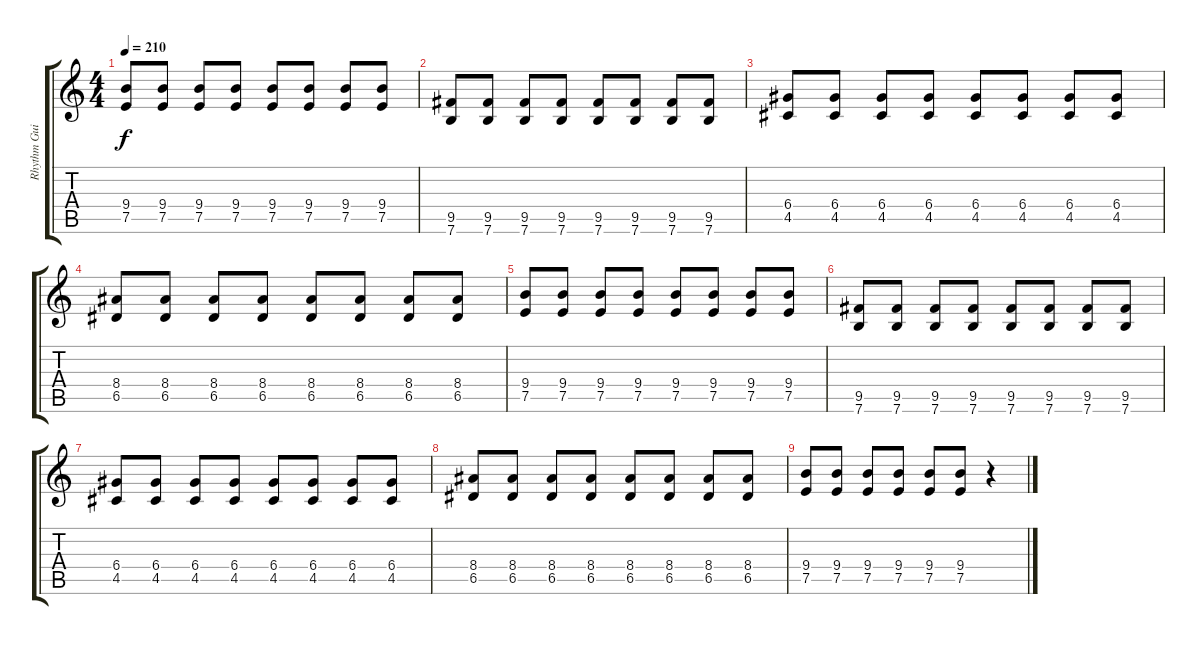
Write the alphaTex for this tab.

\track ("Rhythm Guitar (Art)" "Rhythm Gui") {instrument distortionguitar}
\staff {score tabs}
\tuning (E4 B3 G3 D3 A2 E2) {hide}
\ts (4 4)
\tempo 210
\clef g2
\ks c
(9.4 7.5).8{dy f} (9.4 7.5).8 (9.4 7.5).8 (9.4 7.5).8 (9.4 7.5).8 (9.4 7.5).8 (9.4 7.5).8 (9.4 7.5).8 |
(9.5 7.6).8 (9.5 7.6).8 (9.5 7.6).8 (9.5 7.6).8 (9.5 7.6).8 (9.5 7.6).8 (9.5 7.6).8 (9.5 7.6).8 |
(6.4 4.5).8 (6.4 4.5).8 (6.4 4.5).8 (6.4 4.5).8 (6.4 4.5).8 (6.4 4.5).8 (6.4 4.5).8 (6.4 4.5).8 |
(8.4 6.5).8 (8.4 6.5).8 (8.4 6.5).8 (8.4 6.5).8 (8.4 6.5).8 (8.4 6.5).8 (8.4 6.5).8 (8.4 6.5).8 |
(9.4 7.5).8 (9.4 7.5).8 (9.4 7.5).8 (9.4 7.5).8 (9.4 7.5).8 (9.4 7.5).8 (9.4 7.5).8 (9.4 7.5).8 |
(9.5 7.6).8 (9.5 7.6).8 (9.5 7.6).8 (9.5 7.6).8 (9.5 7.6).8 (9.5 7.6).8 (9.5 7.6).8 (9.5 7.6).8 |
(6.4 4.5).8 (6.4 4.5).8 (6.4 4.5).8 (6.4 4.5).8 (6.4 4.5).8 (6.4 4.5).8 (6.4 4.5).8 (6.4 4.5).8 |
(8.4 6.5).8 (8.4 6.5).8 (8.4 6.5).8 (8.4 6.5).8 (8.4 6.5).8 (8.4 6.5).8 (8.4 6.5).8 (8.4 6.5).8 |
(9.4 7.5).8 (9.4 7.5).8 (9.4 7.5).8 (9.4 7.5).8 (9.4 7.5).8 (9.4 7.5).8 r.4
